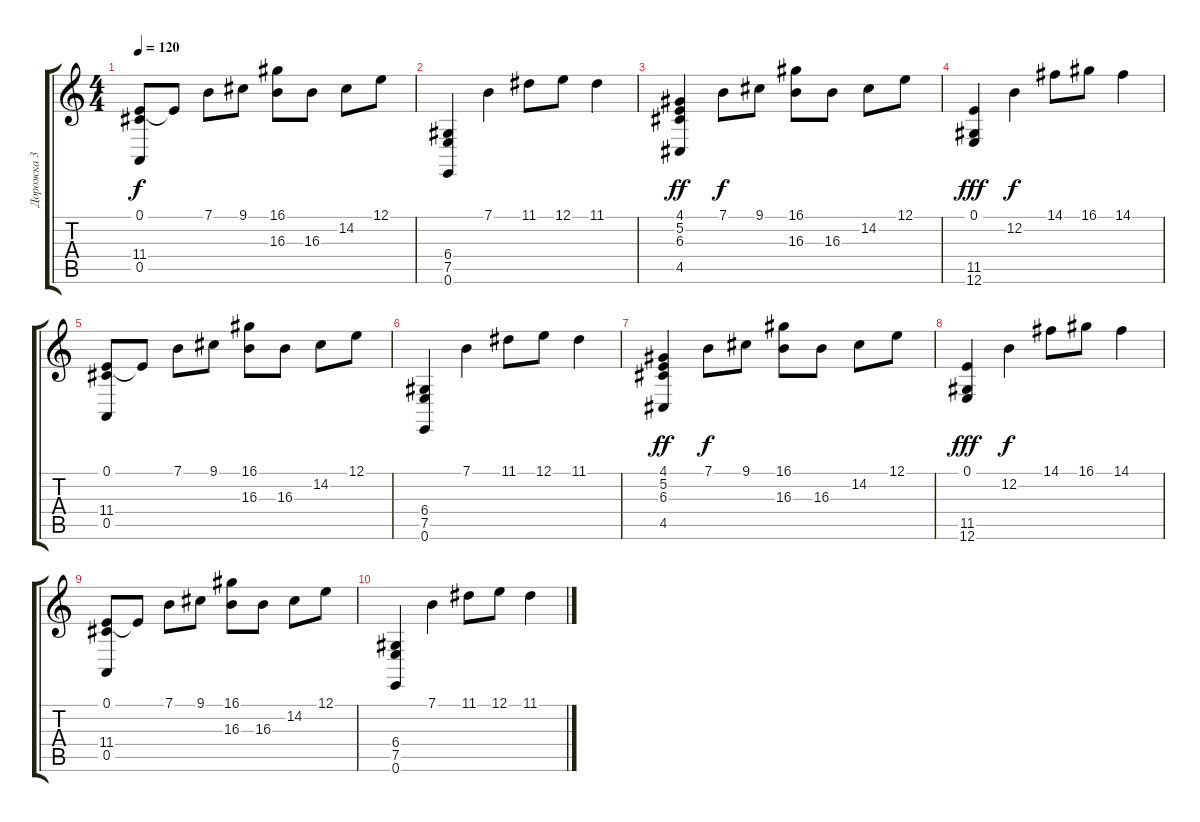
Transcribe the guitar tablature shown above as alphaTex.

\track ("Дорожка 3" "Дорожка 3") {instrument acousticgrandpiano}
\staff {score tabs}
\tuning (E4 B3 G3 D3 A2 E2) {hide}
\ts (4 4)
\tempo 120
\clef g2
\ks c
(0.1 11.4 0.5).8{dy f} 0.1{t}.8 7.1.8 9.1.8 (16.1 16.3).8 16.3.8 14.2.8 12.1.8 |
(6.4 7.5 0.6).4 7.1.4 11.1.8 12.1.8 11.1.4 |
(4.1 5.2 6.3 4.5).4{dy ff} 7.1.8{dy f} 9.1.8 (16.1 16.3).8 16.3.8 14.2.8 12.1.8 |
(0.1 11.5 12.6).4{dy fff} 12.2.4{dy f} 14.1.8 16.1.8 14.1.4 |
(0.1 11.4 0.5).8 0.1{t}.8 7.1.8 9.1.8 (16.1 16.3).8 16.3.8 14.2.8 12.1.8 |
(6.4 7.5 0.6).4 7.1.4 11.1.8 12.1.8 11.1.4 |
(4.1 5.2 6.3 4.5).4{dy ff volume 0} 7.1.8{dy f} 9.1.8 (16.1 16.3).8 16.3.8 14.2.8 12.1.8 |
(0.1 11.5 12.6).4{dy fff} 12.2.4{dy f} 14.1.8 16.1.8 14.1.4 |
(0.1 11.4 0.5).8 0.1{t}.8 7.1.8 9.1.8 (16.1 16.3).8 16.3.8 14.2.8 12.1.8 |
(6.4 7.5 0.6).4 7.1.4 11.1.8 12.1.8 11.1.4
